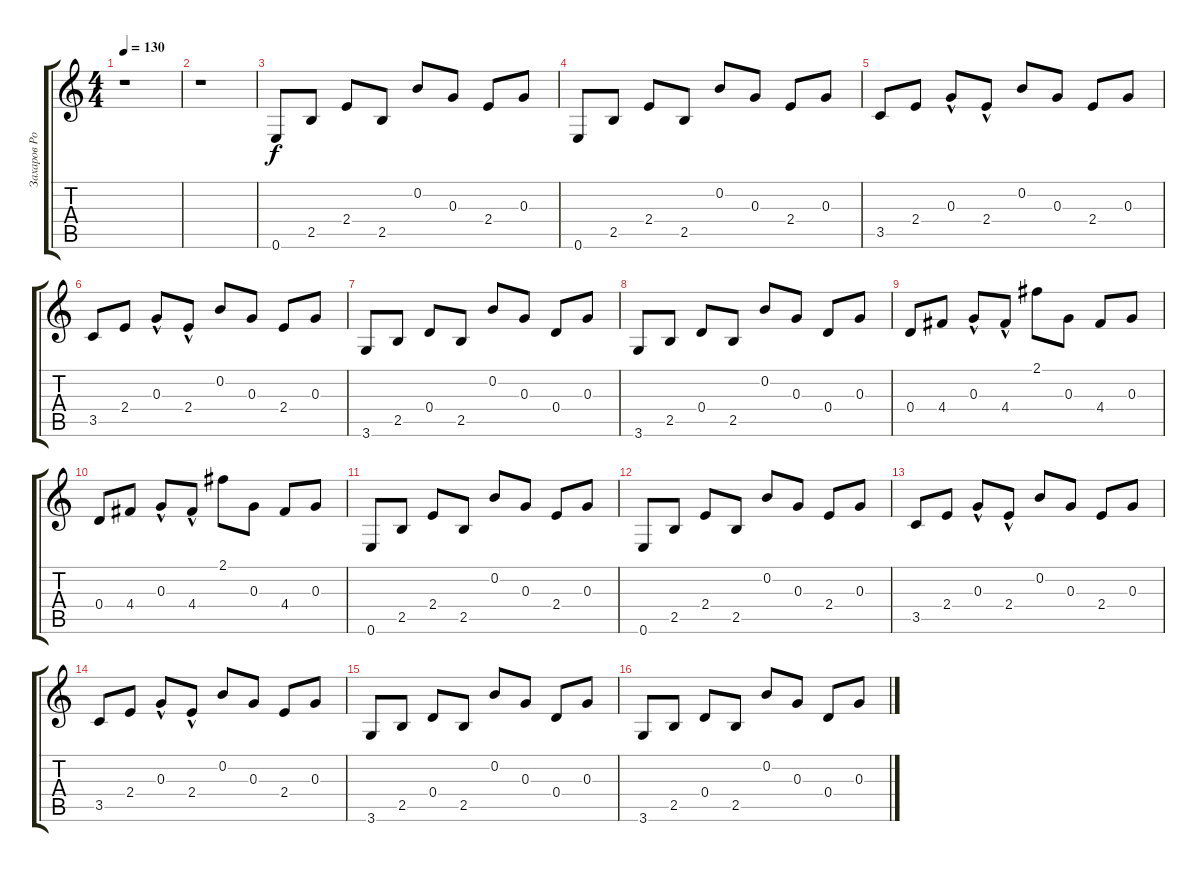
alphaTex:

\track ("Захаров Роман" "Захаров Ро") {instrument electricguitarclean}
\staff {score tabs}
\tuning (E4 B3 G3 D3 A2 E2) {hide}
\ts (4 4)
\tempo 130
\clef g2
\ks c
r.1{dy f instrument electricguitarclean} |
r.1 |
0.6.8 2.5.8 2.4.8 2.5.8 0.2.8 0.3.8 2.4.8 0.3.8 |
0.6.8 2.5.8 2.4.8 2.5.8 0.2.8 0.3.8 2.4.8 0.3.8 |
3.5.8 2.4.8 0.3{hac}.8 2.4{hac}.8 0.2.8 0.3.8 2.4.8 0.3.8 |
3.5.8 2.4.8 0.3{hac}.8 2.4{hac}.8 0.2.8 0.3.8 2.4.8 0.3.8 |
3.6.8 2.5.8 0.4.8 2.5.8 0.2.8 0.3.8 0.4.8 0.3.8 |
3.6.8 2.5.8 0.4.8 2.5.8 0.2.8 0.3.8 0.4.8 0.3.8 |
0.4.8 4.4.8 0.3{hac}.8 4.4{hac}.8 2.1.8 0.3.8 4.4.8 0.3.8 |
0.4.8 4.4.8 0.3{hac}.8 4.4{hac}.8 2.1.8 0.3.8 4.4.8 0.3.8 |
0.6.8 2.5.8 2.4.8 2.5.8 0.2.8 0.3.8 2.4.8 0.3.8 |
0.6.8 2.5.8 2.4.8 2.5.8 0.2.8 0.3.8 2.4.8 0.3.8 |
3.5.8 2.4.8 0.3{hac}.8 2.4{hac}.8 0.2.8 0.3.8 2.4.8 0.3.8 |
3.5.8 2.4.8 0.3{hac}.8 2.4{hac}.8 0.2.8 0.3.8 2.4.8 0.3.8 |
3.6.8 2.5.8 0.4.8 2.5.8 0.2.8 0.3.8 0.4.8 0.3.8 |
3.6.8 2.5.8 0.4.8 2.5.8 0.2.8 0.3.8 0.4.8 0.3.8
